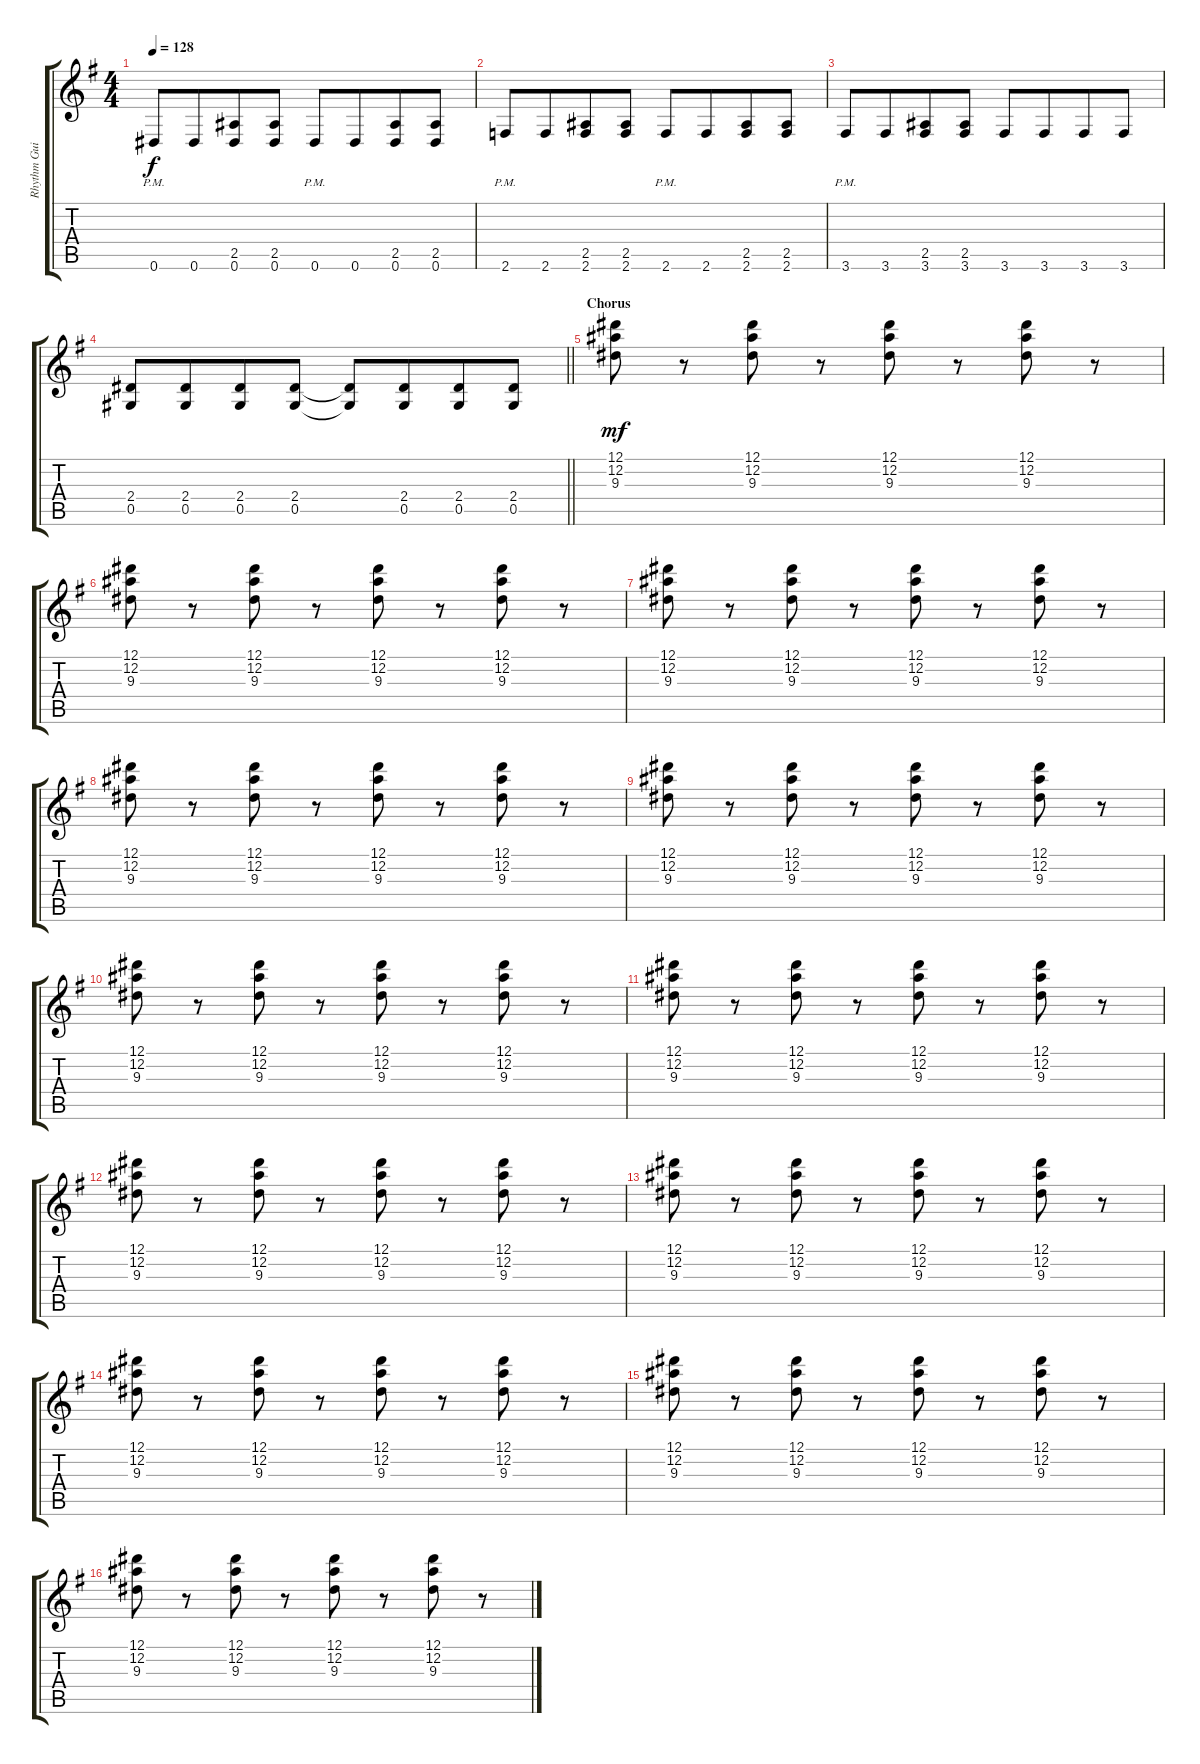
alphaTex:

\track ("Rhythm Guitar" "Rhythm Gui") {instrument distortionguitar}
\staff {score tabs}
\tuning (Eb4 Bb3 Gb3 Db3 Ab2 Eb2) {hide}
\ts (4 4)
\tempo 128
\clef g2
\ks eminor
0.6{pm}.8{dy f} 0.6.8{beam merge} (2.5 0.6).8 (2.5 0.6).8 0.6{pm}.8 0.6.8{beam merge} (2.5 0.6).8 (2.5 0.6).8 |
2.6{pm}.8 2.6.8{beam merge} (2.5 2.6).8 (2.5 2.6).8 2.6{pm}.8 2.6.8{beam merge} (2.5 2.6).8 (2.5 2.6).8 |
3.6{pm}.8 3.6.8{beam merge} (2.5 3.6).8 (2.5 3.6).8 3.6.8 3.6.8{beam merge} 3.6.8 3.6.8 |
\barLineRight lightlight
(2.4 0.5).8 (2.4 0.5).8{beam merge} (2.4 0.5).8 (2.4 0.5).8 (2.4{t} 0.5{t}).8 (2.4 0.5).8{beam merge} (2.4 0.5).8 (2.4 0.5).8 |
\section ("" "Chorus")
(12.1 12.2 9.3).8{dy mf} r.8 (12.1 12.2 9.3).8 r.8 (12.1 12.2 9.3).8 r.8 (12.1 12.2 9.3).8 r.8 |
(12.1 12.2 9.3).8 r.8 (12.1 12.2 9.3).8 r.8 (12.1 12.2 9.3).8 r.8 (12.1 12.2 9.3).8 r.8 |
(12.1 12.2 9.3).8 r.8 (12.1 12.2 9.3).8 r.8 (12.1 12.2 9.3).8 r.8 (12.1 12.2 9.3).8 r.8 |
(12.1 12.2 9.3).8 r.8 (12.1 12.2 9.3).8 r.8 (12.1 12.2 9.3).8 r.8 (12.1 12.2 9.3).8 r.8 |
(12.1 12.2 9.3).8 r.8 (12.1 12.2 9.3).8 r.8 (12.1 12.2 9.3).8 r.8 (12.1 12.2 9.3).8 r.8 |
(12.1 12.2 9.3).8 r.8 (12.1 12.2 9.3).8 r.8 (12.1 12.2 9.3).8 r.8 (12.1 12.2 9.3).8 r.8 |
(12.1 12.2 9.3).8 r.8 (12.1 12.2 9.3).8 r.8 (12.1 12.2 9.3).8 r.8 (12.1 12.2 9.3).8 r.8 |
(12.1 12.2 9.3).8 r.8 (12.1 12.2 9.3).8 r.8 (12.1 12.2 9.3).8 r.8 (12.1 12.2 9.3).8 r.8 |
(12.1 12.2 9.3).8 r.8 (12.1 12.2 9.3).8 r.8 (12.1 12.2 9.3).8 r.8 (12.1 12.2 9.3).8 r.8 |
(12.1 12.2 9.3).8 r.8 (12.1 12.2 9.3).8 r.8 (12.1 12.2 9.3).8 r.8 (12.1 12.2 9.3).8 r.8 |
(12.1 12.2 9.3).8 r.8 (12.1 12.2 9.3).8 r.8 (12.1 12.2 9.3).8 r.8 (12.1 12.2 9.3).8 r.8 |
(12.1 12.2 9.3).8 r.8 (12.1 12.2 9.3).8 r.8 (12.1 12.2 9.3).8 r.8 (12.1 12.2 9.3).8 r.8
